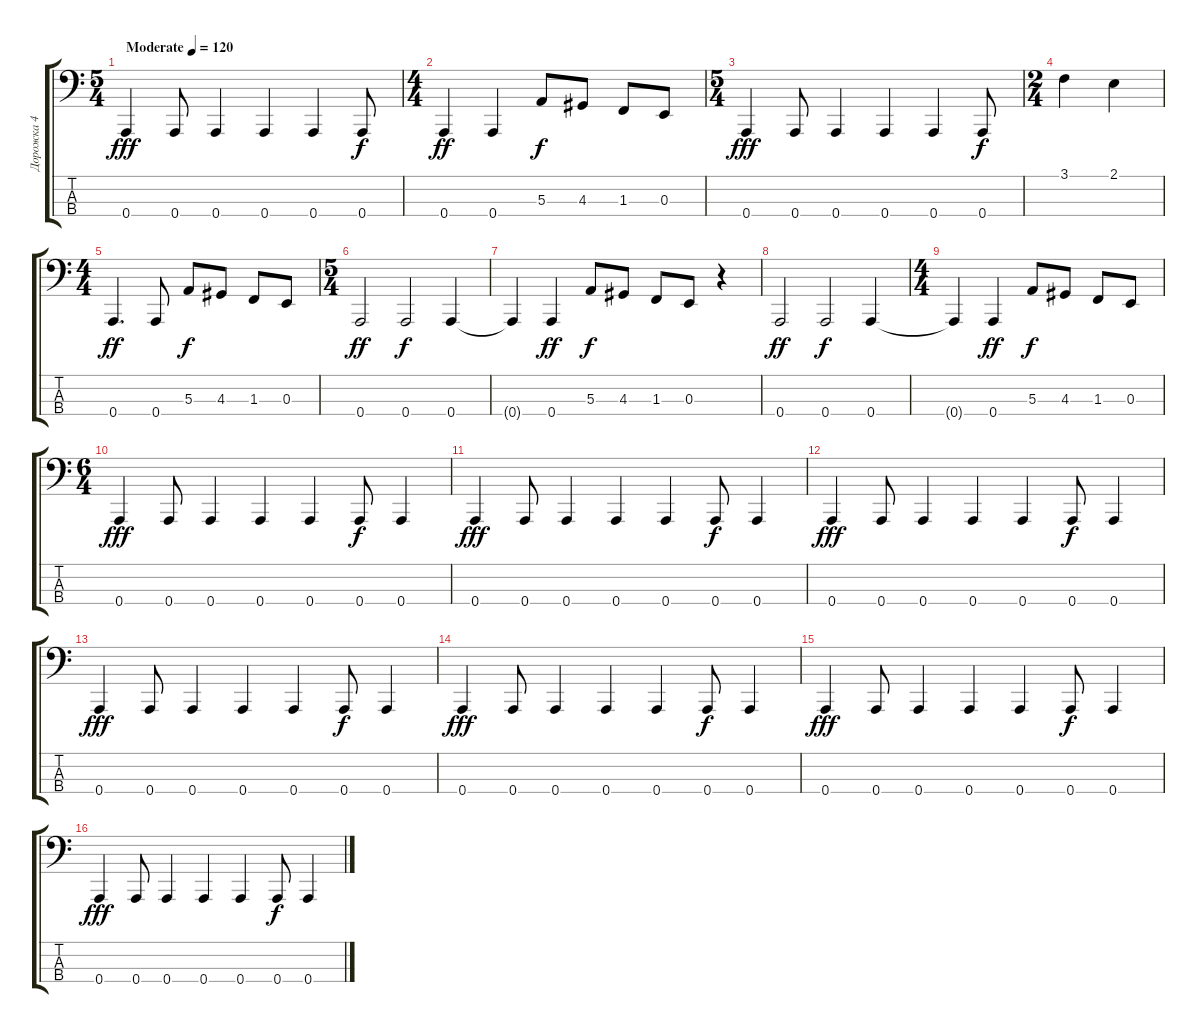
\track ("Дорожка 4" "Дорожка 4") {instrument slapbass1}
\staff {score tabs}
\tuning (D2 A1 E1 A0) {hide}
\ts (5 4)
\tempo (120 "Moderate")
\clef f4
\ks c
0.4.4{dy fff instrument slapbass1} 0.4.8 0.4.4 0.4.4 0.4.4 0.4.8{dy f} |
\ts (4 4)
0.4.4{dy ff} 0.4.4 5.3.8{dy f} 4.3.8 1.3.8 0.3.8 |
\ts (5 4)
0.4.4{dy fff} 0.4.8 0.4.4 0.4.4 0.4.4 0.4.8{dy f} |
\ts (2 4)
3.1.4 2.1.4 |
\ts (4 4)
0.4.4{d dy ff} 0.4.8 5.3.8{dy f} 4.3.8 1.3.8 0.3.8 |
\ts (5 4)
0.4.2{dy ff} 0.4.2{dy f} 0.4.4 |
0.4{t}.4 0.4.4{dy ff} 5.3.8{dy f} 4.3.8 1.3.8 0.3.8 r.4 |
0.4.2{dy ff} 0.4.2{dy f} 0.4.4 |
\ts (4 4)
0.4{t}.4 0.4.4{dy ff} 5.3.8{dy f} 4.3.8 1.3.8 0.3.8 |
\ts (6 4)
0.4.4{dy fff} 0.4.8 0.4.4 0.4.4 0.4.4 0.4.8{dy f} 0.4.4 |
0.4.4{dy fff} 0.4.8 0.4.4 0.4.4 0.4.4 0.4.8{dy f} 0.4.4 |
0.4.4{dy fff} 0.4.8 0.4.4 0.4.4 0.4.4 0.4.8{dy f} 0.4.4 |
0.4.4{dy fff} 0.4.8 0.4.4 0.4.4 0.4.4 0.4.8{dy f} 0.4.4 |
0.4.4{dy fff} 0.4.8 0.4.4 0.4.4 0.4.4 0.4.8{dy f} 0.4.4 |
0.4.4{dy fff} 0.4.8 0.4.4 0.4.4 0.4.4 0.4.8{dy f} 0.4.4 |
0.4.4{dy fff} 0.4.8 0.4.4 0.4.4 0.4.4 0.4.8{dy f} 0.4.4
